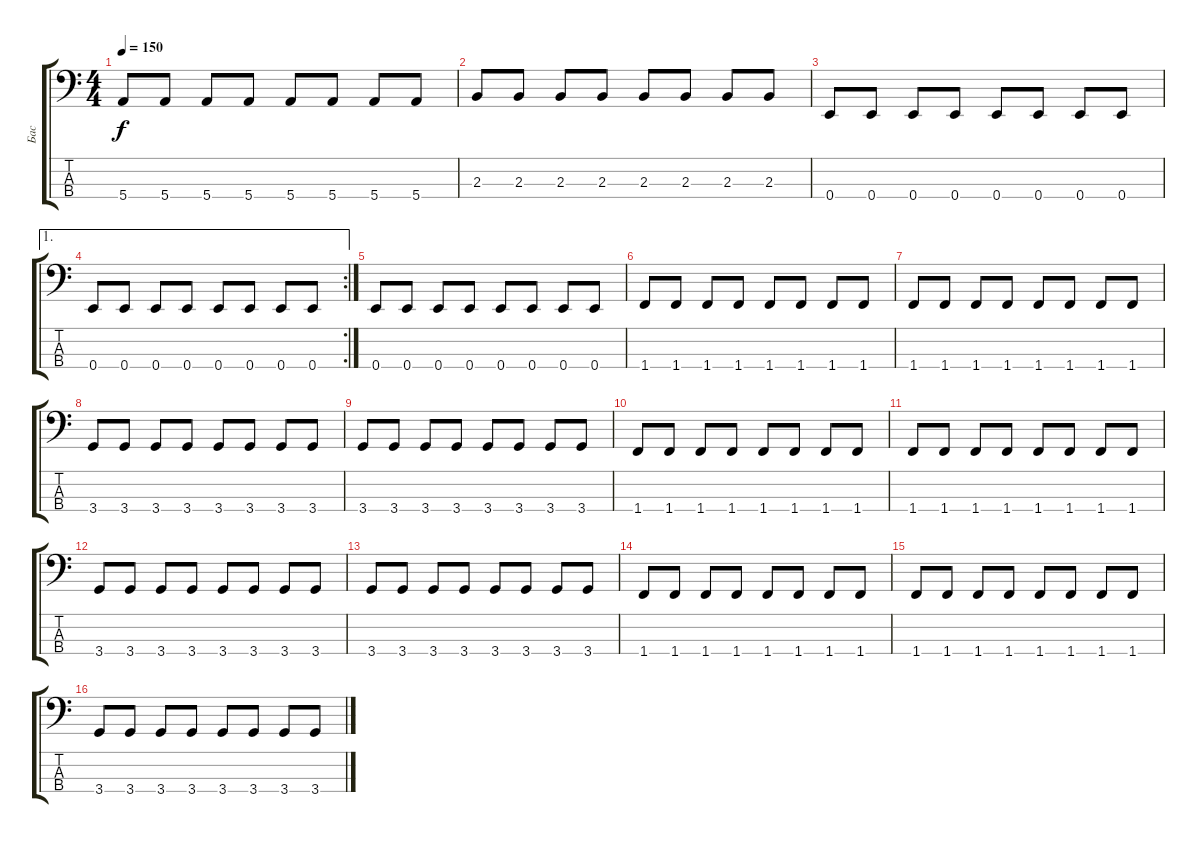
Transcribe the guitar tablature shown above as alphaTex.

\track ("Бас" "Бас") {instrument electricbassfinger}
\staff {score tabs}
\tuning (G2 D2 A1 E1) {hide}
\ts (4 4)
\tempo 150
\clef f4
\ks c
5.4.8{dy f} 5.4.8 5.4.8 5.4.8 5.4.8 5.4.8 5.4.8 5.4.8 |
2.3.8 2.3.8 2.3.8 2.3.8 2.3.8 2.3.8 2.3.8 2.3.8 |
0.4.8 0.4.8 0.4.8 0.4.8 0.4.8 0.4.8 0.4.8 0.4.8 |
\ae 1
\rc 2
0.4.8 0.4.8 0.4.8 0.4.8 0.4.8 0.4.8 0.4.8 0.4.8 |
0.4.8 0.4.8 0.4.8 0.4.8 0.4.8 0.4.8 0.4.8 0.4.8 |
1.4.8 1.4.8 1.4.8 1.4.8 1.4.8 1.4.8 1.4.8 1.4.8 |
1.4.8 1.4.8 1.4.8 1.4.8 1.4.8 1.4.8 1.4.8 1.4.8 |
3.4.8 3.4.8 3.4.8 3.4.8 3.4.8 3.4.8 3.4.8 3.4.8 |
3.4.8 3.4.8 3.4.8 3.4.8 3.4.8 3.4.8 3.4.8 3.4.8 |
1.4.8 1.4.8 1.4.8 1.4.8 1.4.8 1.4.8 1.4.8 1.4.8 |
1.4.8 1.4.8 1.4.8 1.4.8 1.4.8 1.4.8 1.4.8 1.4.8 |
3.4.8 3.4.8 3.4.8 3.4.8 3.4.8 3.4.8 3.4.8 3.4.8 |
3.4.8 3.4.8 3.4.8 3.4.8 3.4.8 3.4.8 3.4.8 3.4.8 |
1.4.8 1.4.8 1.4.8 1.4.8 1.4.8 1.4.8 1.4.8 1.4.8 |
1.4.8 1.4.8 1.4.8 1.4.8 1.4.8 1.4.8 1.4.8 1.4.8 |
3.4.8 3.4.8 3.4.8 3.4.8 3.4.8 3.4.8 3.4.8 3.4.8
